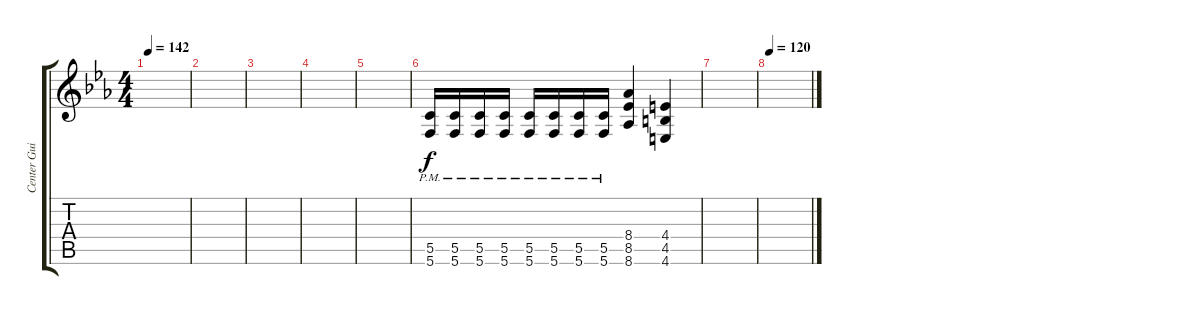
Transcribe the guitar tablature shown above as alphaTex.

\track ("Center Guitar" "Center Gui") {instrument distortionguitar}
\staff {score tabs}
\tuning (D4 A3 F3 C3 G2 C2) {hide}
\ts (4 4)
\tempo 142
\clef g2
\ks cminor
|
|
|
|
|
(5.5{pm} 5.6{pm}).16 (5.5{pm} 5.6{pm}).16 (5.5{pm} 5.6{pm}).16 (5.5{pm} 5.6{pm}).16 (5.5{pm} 5.6{pm}).16 (5.5 5.6{pm}).16 (5.5{pm} 5.6{pm}).16 (5.5{pm} 5.6{pm}).16 (8.4 8.5 8.6).4 (4.4 4.5 4.6).4 |
|
\tempo 120
